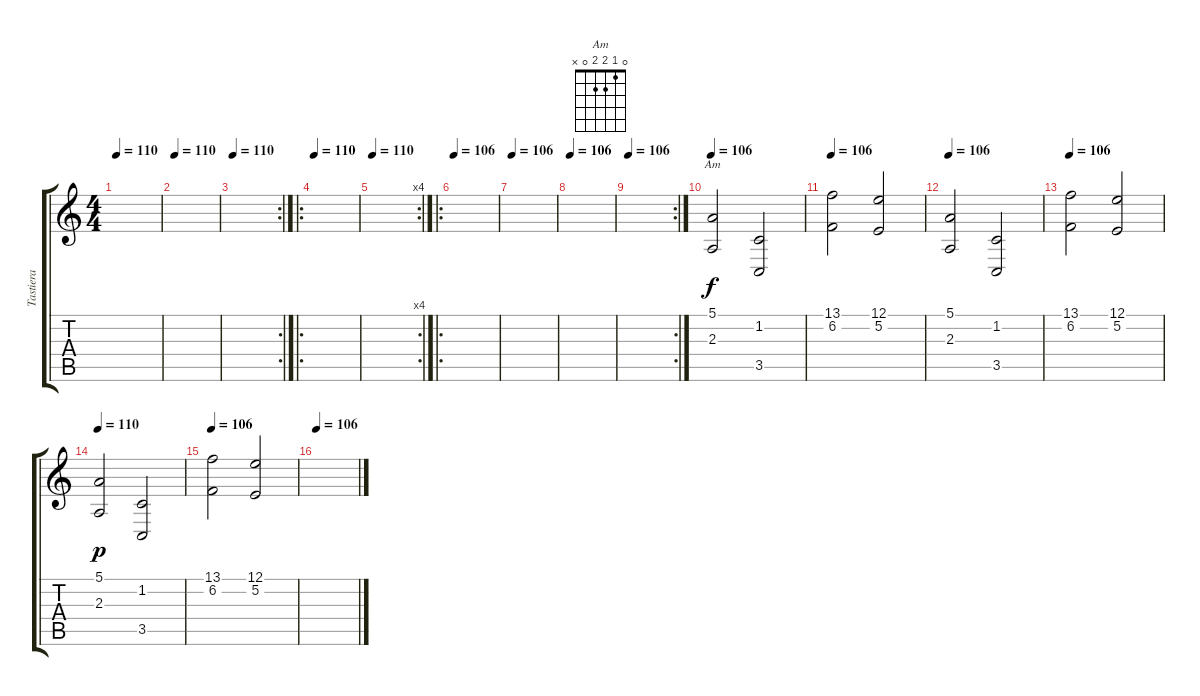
\track ("Tastiera" "Tastiera") {solo instrument choiraahs}
\staff {score tabs}
\tuning (E4 B3 G3 D3 A2 E2) {hide}
\chord ("Am" 0 1 2 2 0 x)
\ts (4 4)
\tempo 110
\clef g2
\ks c
|
\tempo 110
|
\rc 2
\tempo 110
|
\ro
\tempo 110
|
\rc 4
\tempo 110
|
\ro
\tempo 110
\tempo 106
|
\tempo 110
\tempo 106
|
\tempo 110
\tempo 106
|
\rc 2
\tempo 110
\tempo 106
|
\tempo 110
\tempo 106
(5.1 2.3).2{ch "Am"} (1.2 3.5).2 |
\tempo 110
\tempo 106
(13.1 6.2).2 (12.1 5.2).2 |
\tempo 110
\tempo 106
(5.1 2.3).2 (1.2 3.5).2 |
\tempo 110
\tempo 106
(13.1 6.2).2 (12.1 5.2).2 |
\tempo 106
\tempo 110
(5.1 2.3).2{dy p} (1.2 3.5).2 |
\tempo 106
(13.1 6.2).2 (12.1 5.2).2 |
\tempo 110
\tempo 106
